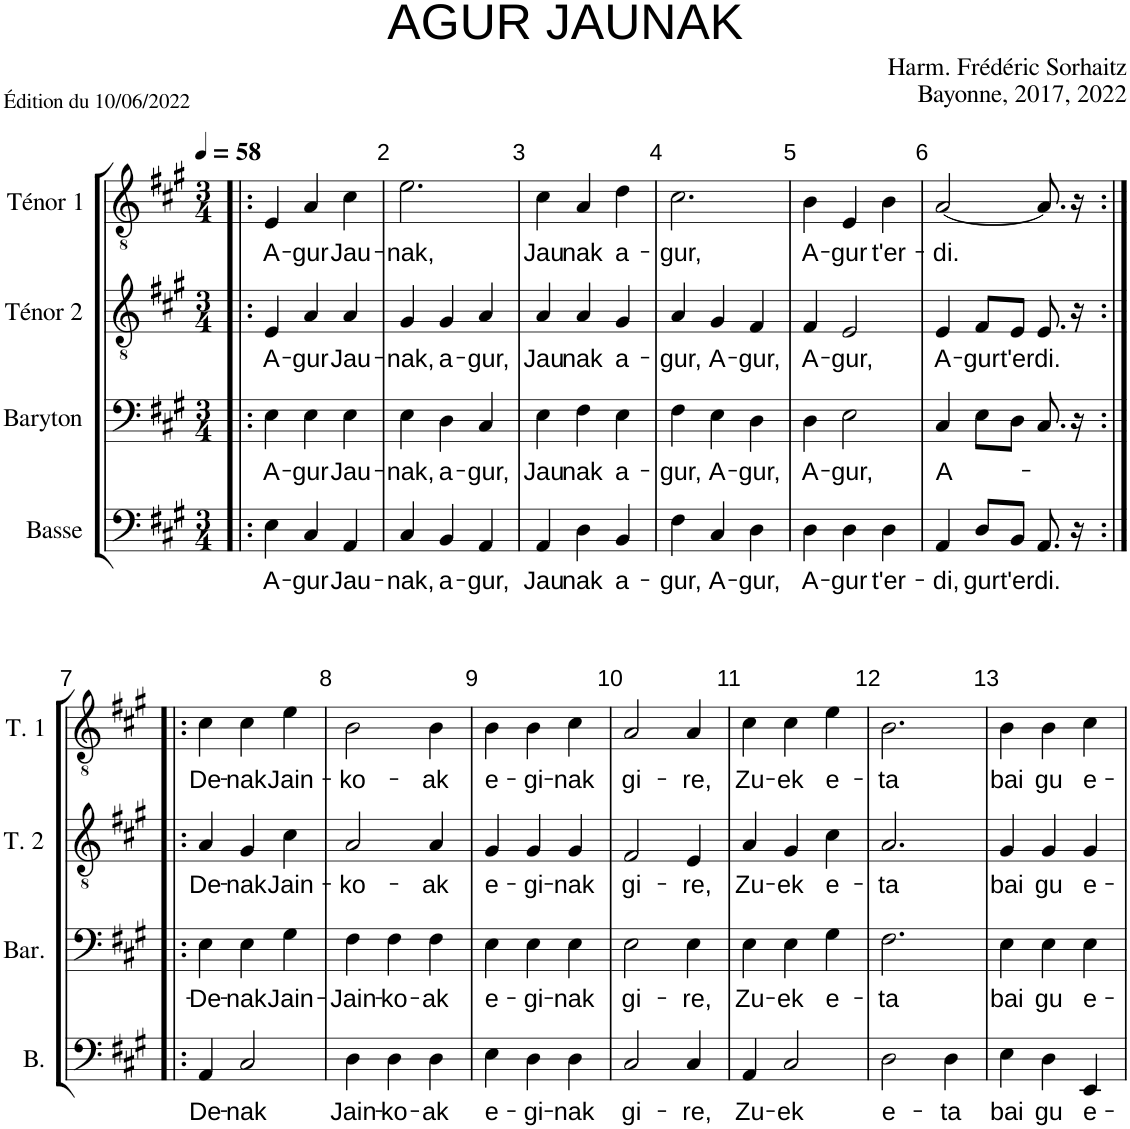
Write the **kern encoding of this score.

**kern	**text	**kern	**text	**kern	**text	**kern	**text
*part4	*part4	*part3	*part3	*part2	*part2	*part1	*part1
*staff4	*staff4	*staff3	*staff3	*staff2	*staff2	*staff1	*staff1
*I"Basse	*	*I"Baryton	*	*I"Ténor 2	*	*I"Ténor 1	*
*I'B.	*	*I'Bar.	*	*I'T. 2	*	*I'T. 1	*
*clefF4	*	*clefF4	*	*clefGv2	*	*clefGv2	*
*k[f#c#g#]	*	*k[f#c#g#]	*	*k[f#c#g#]	*	*k[f#c#g#]	*
*M3/4	*	*M3/4	*	*M3/4	*	*M3/4	*
*MM58	*	*MM58	*	*MM58	*	*MM58	*
=1!|:	=1!|:	=1!|:	=1!|:	=1!|:	=1!|:	=1!|:	=1!|:
!	!LO:LY:b	!	!LO:LY:b	!	!LO:LY:b	!	!LO:LY:b
4E\	A-	4E\	A-	4E/	A-	4E/	A-
!	!LO:LY:b	!	!LO:LY:b	!	!LO:LY:b	!	!LO:LY:b
4C#/	-gur	4E\	-gur	4A/	-gur	4A/	-gur
!	!LO:LY:b	!	!LO:LY:b	!	!LO:LY:b	!	!LO:LY:b
4AA/	Jau-	4E\	Jau-	4A/	Jau-	4c#\	Jau-
=2	=2	=2	=2	=2	=2	=2	=2
!	!LO:LY:b	!	!LO:LY:b	!	!LO:LY:b	!	!LO:LY:b
4C#/	-nak,	4E\	-nak,	4G#/	-nak,	2.e\	-nak,
!	!LO:LY:b	!	!LO:LY:b	!	!LO:LY:b	!	!
4BB/	a-	4D\	a-	4G#/	a-	.	.
!	!LO:LY:b	!	!LO:LY:b	!	!LO:LY:b	!	!
4AA/	-gur,	4C#/	-gur,	4A/	-gur,	.	.
=3	=3	=3	=3	=3	=3	=3	=3
!	!LO:LY:b	!	!LO:LY:b	!	!LO:LY:b	!	!LO:LY:b
4AA/	Jau-	4E\	Jau-	4A/	Jau-	4c#\	Jau-
!	!LO:LY:b	!	!LO:LY:b	!	!LO:LY:b	!	!LO:LY:b
4D\	-nak	4F#\	-nak	4A/	-nak	4A/	-nak
!	!LO:LY:b	!	!LO:LY:b	!	!LO:LY:b	!	!LO:LY:b
4BB/	a-	4E\	a-	4G#/	a-	4d\	a-
=4	=4	=4	=4	=4	=4	=4	=4
!	!LO:LY:b	!	!LO:LY:b	!	!LO:LY:b	!	!LO:LY:b
4F#\	-gur,	4F#\	-gur,	4A/	-gur,	2.c#\	-gur,
!	!LO:LY:b	!	!LO:LY:b	!	!LO:LY:b	!	!
4C#/	A-	4E\	A-	4G#/	A-	.	.
!	!LO:LY:b	!	!LO:LY:b	!	!LO:LY:b	!	!
4D\	-gur,	4D\	-gur,	4F#/	-gur,	.	.
=5	=5	=5	=5	=5	=5	=5	=5
!	!LO:LY:b	!	!LO:LY:b	!	!LO:LY:b	!	!LO:LY:b
4D\	A-	4D\	A-	4F#/	A-	4B\	A-
!	!LO:LY:b	!	!LO:LY:b	!	!LO:LY:b	!	!LO:LY:b
4D\	-gur	2E\	-gur,	2E/	-gur,	4E/	-gur
!	!LO:LY:b	!	!	!	!	!	!LO:LY:b
4D\	t'er-	.	.	.	.	4B\	t'er-
=6	=6	=6	=6	=6	=6	=6	=6
!	!LO:LY:b	!	!LO:LY:b	!	!LO:LY:b	!	!LO:LY:b
4AA/	-di,	4C#/	A-	4E/	A-	[2A/	-di.
!	!LO:LY:b	!	!	!	!LO:LY:b	!	!
8D/L	-gur	8E\L	.	8F#/L	-gur	.	.
!	!LO:LY:b	!	!	!	!LO:LY:b	!	!
8BB/J	t'er-	8D\J	.	8E/J	t'er-	.	.
!	!LO:LY:b	!	!	!	!LO:LY:b	!	!
8.AA/	-di.	8.C#/	.	8.E/	-di.	8.A/]	.
16r	.	16r	.	16r	.	16r	.
!!LO:LB:g=z
=7:|!|:	=7:|!|:	=7:|!|:	=7:|!|:	=7:|!|:	=7:|!|:	=7:|!|:	=7:|!|:
!	!LO:LY:b	!	!LO:LY:b	!	!LO:LY:b	!	!LO:LY:b
4AA/	De-	4E\	De-	4A/	De-	4c#\	De-
!	!LO:LY:b	!	!LO:LY:b	!	!LO:LY:b	!	!LO:LY:b
2C#/	-nak	4E\	-nak	4G#/	-nak	4c#\	-nak
!	!	!	!LO:LY:b	!	!LO:LY:b	!	!LO:LY:b
.	.	4G#\	Jain-	4c#\	Jain-	4e\	Jain-
=8	=8	=8	=8	=8	=8	=8	=8
!	!LO:LY:b	!	!LO:LY:b	!	!LO:LY:b	!	!LO:LY:b
4D\	Jain-	4F#\	Jain-	2A/	-ko-	2B\	-ko-
!	!LO:LY:b	!	!LO:LY:b	!	!	!	!
4D\	-ko-	4F#\	-ko-	.	.	.	.
!	!LO:LY:b	!	!LO:LY:b	!	!LO:LY:b	!	!LO:LY:b
4D\	-ak	4F#\	-ak	4A/	-ak	4B\	-ak
=9	=9	=9	=9	=9	=9	=9	=9
!	!LO:LY:b	!	!LO:LY:b	!	!LO:LY:b	!	!LO:LY:b
4E\	e-	4E\	e-	4G#/	e-	4B\	e-
!	!LO:LY:b	!	!LO:LY:b	!	!LO:LY:b	!	!LO:LY:b
4D\	-gi-	4E\	-gi-	4G#/	-gi-	4B\	-gi-
!	!LO:LY:b	!	!LO:LY:b	!	!LO:LY:b	!	!LO:LY:b
4D\	-nak	4E\	-nak	4G#/	-nak	4c#\	-nak
=10	=10	=10	=10	=10	=10	=10	=10
!	!LO:LY:b	!	!LO:LY:b	!	!LO:LY:b	!	!LO:LY:b
2C#/	gi-	2E\	gi-	2F#/	gi-	2A/	gi-
!	!LO:LY:b	!	!LO:LY:b	!	!LO:LY:b	!	!LO:LY:b
4C#/	-re,	4E\	-re,	4E/	-re,	4A/	-re,
=11	=11	=11	=11	=11	=11	=11	=11
!	!LO:LY:b	!	!LO:LY:b	!	!LO:LY:b	!	!LO:LY:b
4AA/	Zu-	4E\	Zu-	4A/	Zu-	4c#\	Zu-
!	!LO:LY:b	!	!LO:LY:b	!	!LO:LY:b	!	!LO:LY:b
2C#/	-ek	4E\	-ek	4G#/	-ek	4c#\	-ek
!	!	!	!LO:LY:b	!	!LO:LY:b	!	!LO:LY:b
.	.	4G#\	e-	4c#\	e-	4e\	e-
=12	=12	=12	=12	=12	=12	=12	=12
!	!LO:LY:b	!	!LO:LY:b	!	!LO:LY:b	!	!LO:LY:b
2D\	-e-	2.F#\	-ta	2.A/	-ta	2.B\	-ta
!	!LO:LY:b	!	!	!	!	!	!
4D\	-ta	.	.	.	.	.	.
=13	=13	=13	=13	=13	=13	=13	=13
!	!LO:LY:b	!	!LO:LY:b	!	!LO:LY:b	!	!LO:LY:b
4E\	bai	4E\	bai	4G#/	bai	4B\	bai
!	!LO:LY:b	!	!LO:LY:b	!	!LO:LY:b	!	!LO:LY:b
4D\	gu	4E\	gu	4G#/	gu	4B\	gu
!	!LO:LY:b	!	!LO:LY:b	!	!LO:LY:b	!	!LO:LY:b
4EE/	e-	4E\	e-	4G#/	e-	4c#\	e-
=	=	=	=	=	=	=	=
*-	*-	*-	*-	*-	*-	*-	*-
